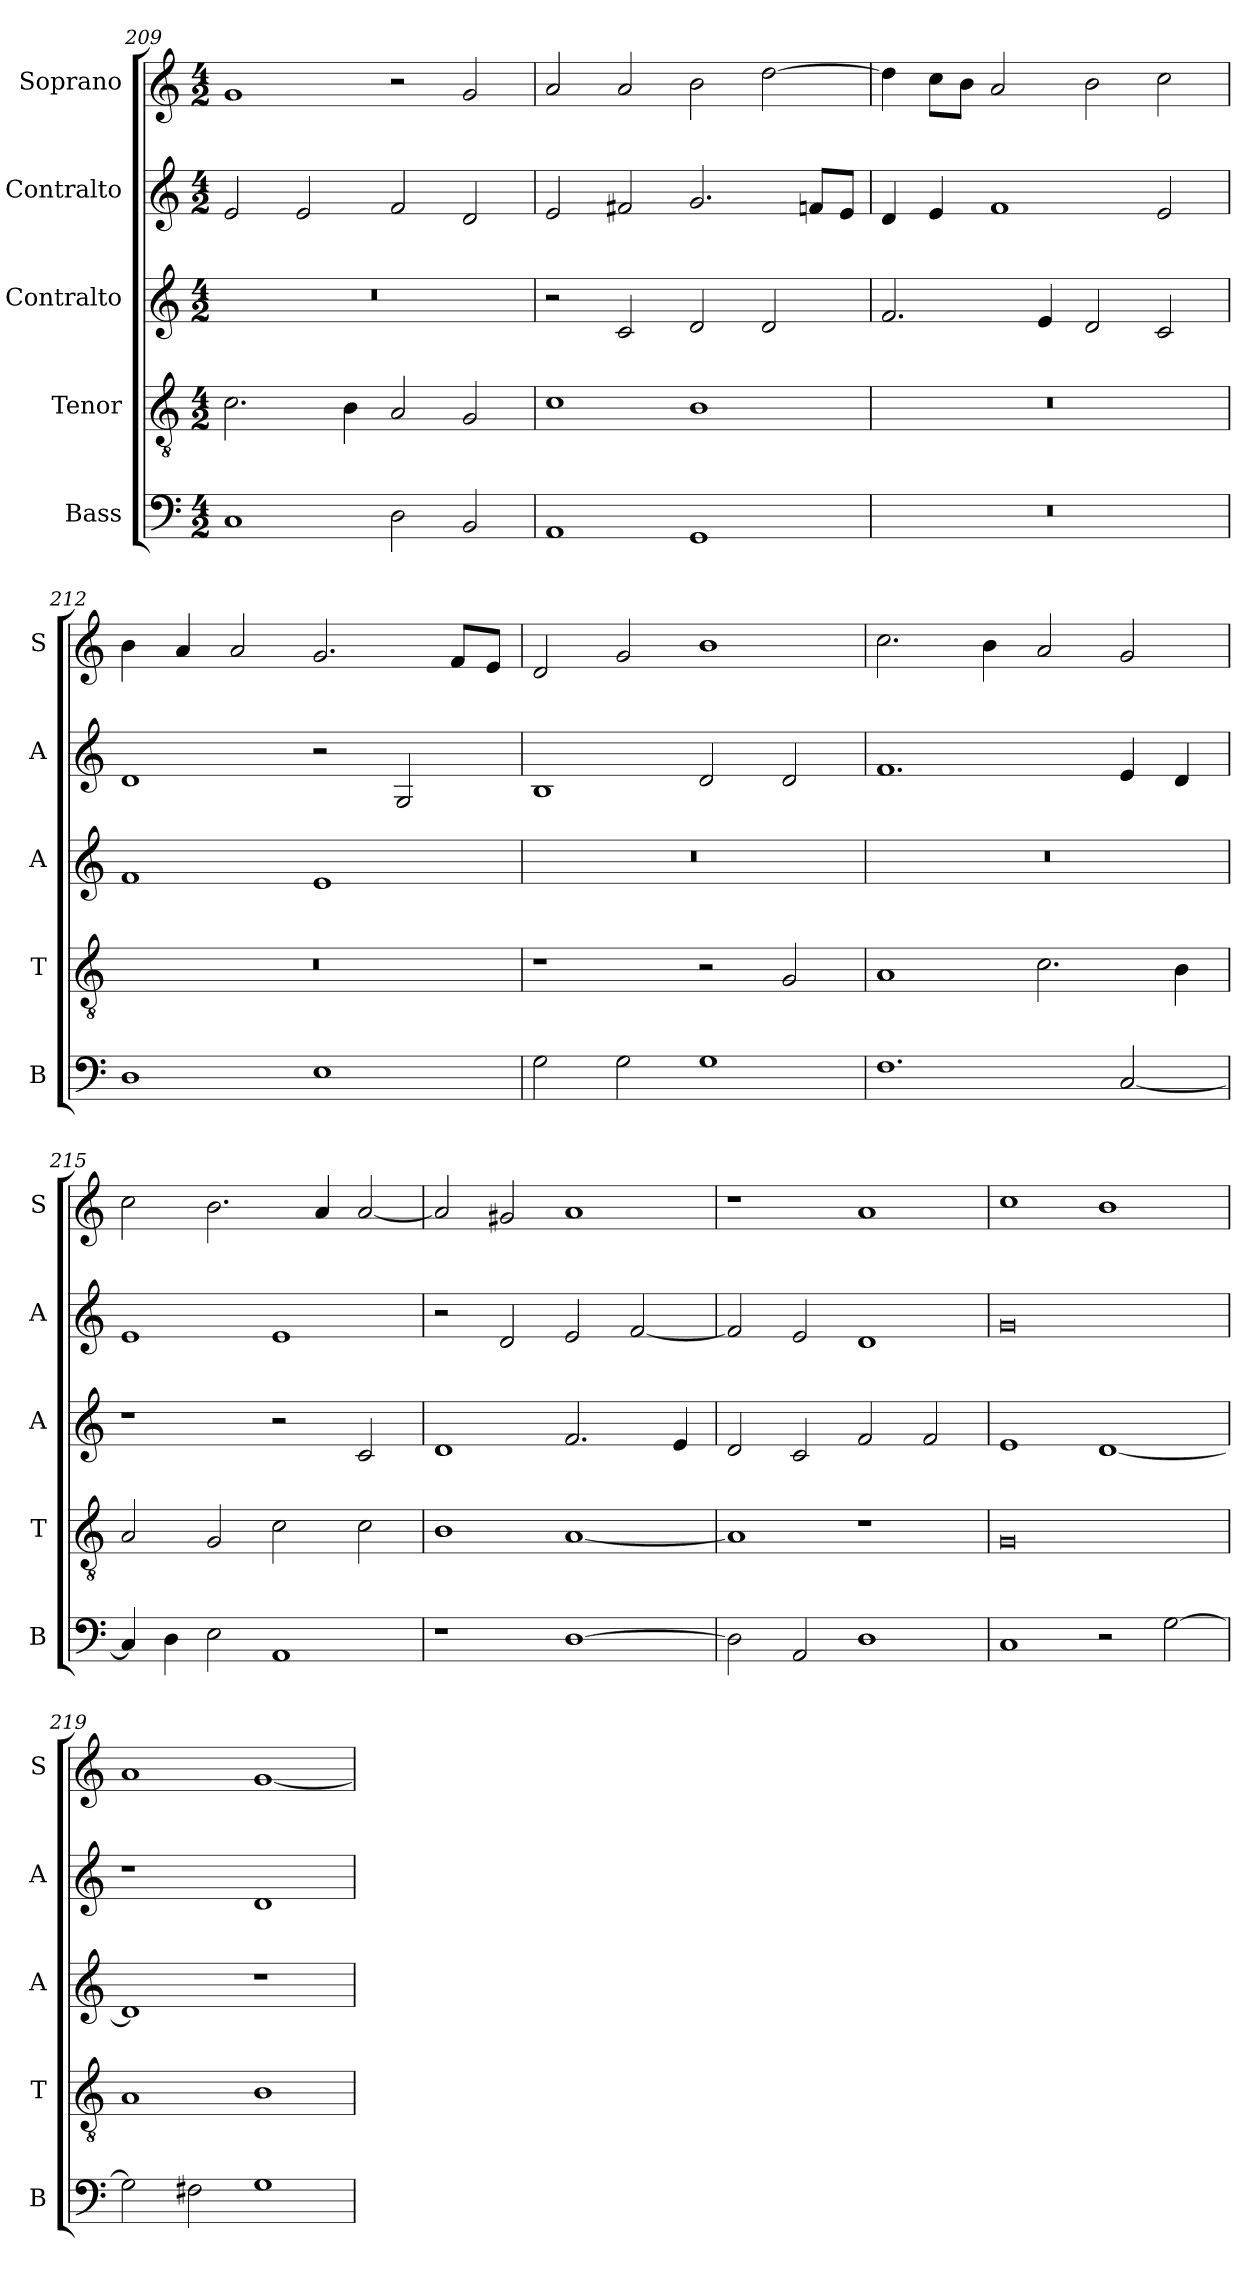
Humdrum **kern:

**kern	**kern	**kern	**kern	**kern
*part5	*part4	*part3	*part2	*part1
*staff5	*staff4	*staff3	*staff2	*staff1
*I"Bass	*I"Tenor	*I"Contralto	*I"Contralto	*I"Soprano
*I'B	*I'T	*I'A	*I'A	*I'S
*clefF4	*clefGv2	*clefG2	*clefG2	*clefG2
*k[]	*k[]	*k[]	*k[]	*k[]
*E:phr	*E:phr	*E:phr	*E:phr	*E:phr
*M4/2	*M4/2	*M4/2	*M4/2	*M4/2
=209	=209	=209	=209	=209
1C	2.c	0r	2e	1g
.	.	.	2e	.
.	4B	.	.	.
2D	2A	.	2f	2r
2BB	2G	.	2d	2g
=210	=210	=210	=210	=210
1AA	1c	2r	2e	2a
.	.	2c	2f#X	2a
1GG	1B	2d	2.g	2b
.	.	2d	.	[2dd
.	.	.	8fn/L	.
.	.	.	8e/J	.
=211	=211	=211	=211	=211
0r	0r	2.f	4d	4dd]
.	.	.	4e	8cc\L
.	.	.	.	8b\J
.	.	.	1f	2a
.	.	4e	.	.
.	.	2d	.	2b
.	.	2c	2e	2cc
=212	=212	=212	=212	=212
1D	0r	1f	1d	4b
.	.	.	.	4a
.	.	.	.	2a
1E	.	1e	2r	2.g
.	.	.	2G	.
.	.	.	.	8f/L
.	.	.	.	8e/J
=213	=213	=213	=213	=213
2G	1r	0r	1B	2d
2G	.	.	.	2g
1G	2r	.	2d	1b
.	2G	.	2d	.
=214	=214	=214	=214	=214
1.F	1A	0r	1.f	2.cc
.	.	.	.	4b
.	2.c	.	.	2a
[2C	.	.	4e	2g
.	4B	.	4d	.
=215	=215	=215	=215	=215
4C]	2A	1r	1e	2cc
4D	.	.	.	.
2E	2G	.	.	2.b
1AA	2c	2r	1e	.
.	.	.	.	4a
.	2c	2c	.	[2a
=216	=216	=216	=216	=216
1r	1B	1d	2r	2a]
.	.	.	2d	2g#X
[1D	[1A	2.f	2e	1a
.	.	.	[2f	.
.	.	4e	.	.
=217	=217	=217	=217	=217
2D]	1A]	2d	2f]	1r
2AA	.	2c	2e	.
1D	1r	2f	1d	1a
.	.	2f	.	.
=218	=218	=218	=218	=218
1C	0G	1e	0g	1cc
2r	.	[1d	.	1b
[2G	.	.	.	.
=219	=219	=219	=219	=219
2G]	1A	1d]	1r	1a
2F#X	.	.	.	.
1G	1B	1r	1d	[1g
=	=	=	=	=
*-	*-	*-	*-	*-
